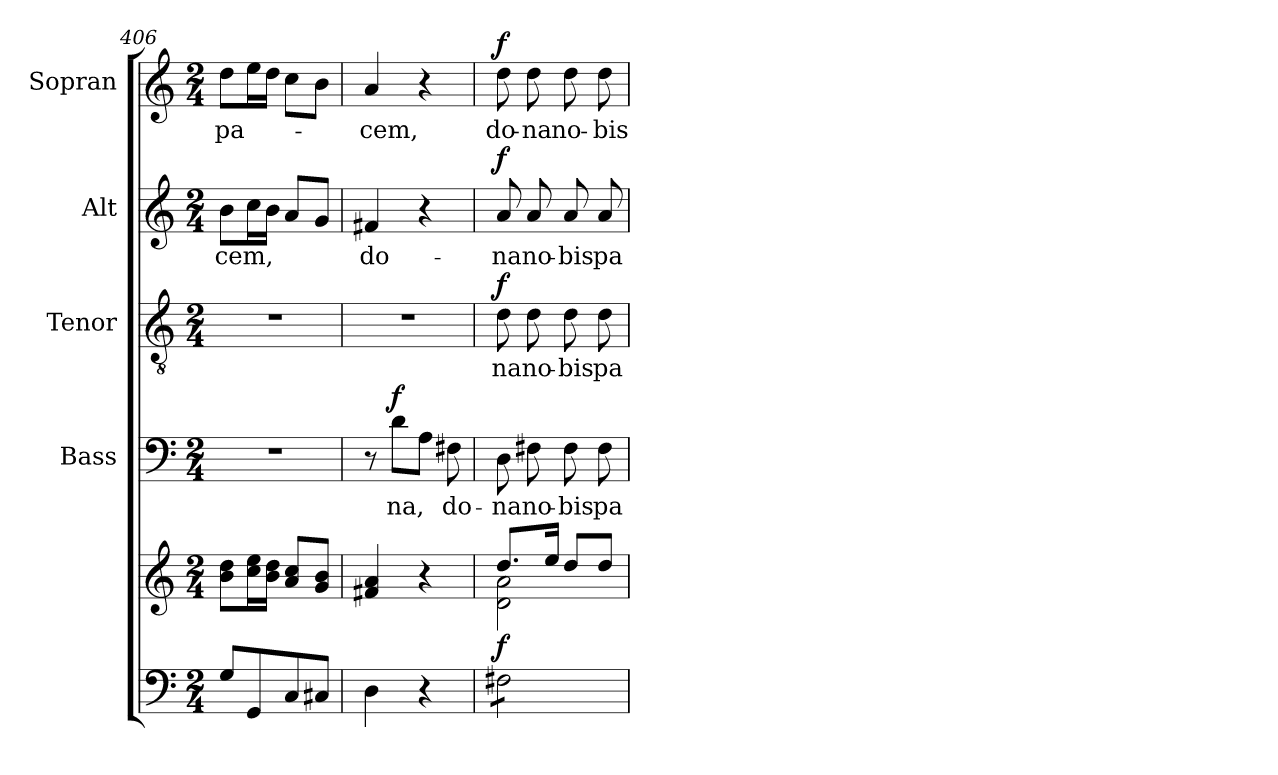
**kern	**kern	**dynam	**kern	**text	**dynam	**kern	**text	**dynam	**kern	**text	**dynam	**kern	**text	**dynam
*part5	*part5	*part5	*part4	*part4	*part4	*part3	*part3	*part3	*part2	*part2	*part2	*part1	*part1	*part1
*staff6	*staff5	*staff5/6	*staff4	*staff4	*staff4	*staff3	*staff3	*staff3	*staff2	*staff2	*staff2	*staff1	*staff1	*staff1
*	*	*	*I"Bass	*	*	*I"Tenor	*	*	*I"Alt	*	*	*I"Sopran	*	*
*	*	*	*I'B.	*	*	*I'T.	*	*	*I'A.	*	*	*I'S.	*	*
*clefF4	*clefG2	*	*clefF4	*	*	*clefGv2	*	*	*clefG2	*	*	*clefG2	*	*
*k[]	*k[]	*	*k[]	*	*	*k[]	*	*	*k[]	*	*	*k[]	*	*
*C:	*C:	*	*C:	*	*	*C:	*	*	*C:	*	*	*C:	*	*
*M2/4	*M2/4	*	*M2/4	*	*	*M2/4	*	*	*M2/4	*	*	*M2/4	*	*
=406	=406	=406	=406	=406	=406	=406	=406	=406	=406	=406	=406	=406	=406	=406
!	!	!	!	!	!	!	!	!	!	!LO:LY:b	!	!	!LO:LY:b	!
8G/L	8b\ 8dd\L	.	2r	.	.	2r	.	.	8b\L	-cem,	.	8dd\L	pa-	.
8GG/	16cc\ 16ee\L	.	.	.	.	.	.	.	16cc\L	.	.	16ee\L	.	.
.	16b\ 16dd\JJ	.	.	.	.	.	.	.	16b\JJ	.	.	16dd\JJ	.	.
8C/	8a/ 8cc/L	.	.	.	.	.	.	.	8a/L	.	.	8cc\L	.	.
8C#X/J	8g/ 8b/J	.	.	.	.	.	.	.	8g/J	.	.	8b\J	.	.
=407	=407	=407	=407	=407	=407	=407	=407	=407	=407	=407	=407	=407	=407	=407
!	!	!	!	!	!	!	!	!	!	!LO:LY:b	!	!	!LO:LY:b	!
4D\	4f#X/ 4a/	.	8r	.	.	2r	.	.	4f#X/	do-	.	4a/	-cem,	.
!	!	!	!	!LO:LY:b	!LO:DY:a	!	!	!	!	!	!	!	!	!
.	.	.	8d\L	-na,	f	.	.	.	.	.	.	.	.	.
4r	4r	.	8A\J	.	.	.	.	.	4r	.	.	4r	.	.
!	!	!	!	!LO:LY:b	!	!	!	!	!	!	!	!	!	!
.	.	.	8F#X\	do-	.	.	.	.	.	.	.	.	.	.
=408	=408	=408	=408	=408	=408	=408	=408	=408	=408	=408	=408	=408	=408	=408
*	*^	*	*	*	*	*	*	*	*	*	*	*	*	*
!	!	!	!LO:DY:a=2	!	!LO:LY:b	!	!	!LO:LY:b	!LO:DY:a	!	!LO:LY:b	!LO:DY:a	!	!LO:LY:b	!LO:DY:a
*tremolo	*	*	*	*	*	*	*	*	*	*	*	*	*	*	*
8F#X\L	8.dd/L	2d\ 2a\	f	8D\	-na	.	8d\	-na	f	8a/	-na	f	8dd\	do-	f
!	!	!	!	!	!LO:LY:b	!	!	!LO:LY:b	!	!	!LO:LY:b	!	!	!LO:LY:b	!
8F#X\	.	.	.	8F#X\	no-	.	8d\	no-	.	8a/	no-	.	8dd\	-na	.
.	16ee/Jk	.	.	.	.	.	.	.	.	.	.	.	.	.	.
!	!	!	!	!	!LO:LY:b	!	!	!LO:LY:b	!	!	!LO:LY:b	!	!	!LO:LY:b	!
8F#X\	8dd/L	.	.	8F#\	-bis	.	8d\	-bis	.	8a/	-bis	.	8dd\	no-	.
!	!	!	!	!	!LO:LY:b	!	!	!LO:LY:b	!	!	!LO:LY:b	!	!	!LO:LY:b	!
8F#X\J	8dd/J	.	.	8F#\	pa-	.	8d\	pa-	.	8a/	pa-	.	8dd\	-bis	.
*Xtremolo	*	*	*	*	*	*	*	*	*	*	*	*	*	*	*
*	*v	*v	*	*	*	*	*	*	*	*	*	*	*	*	*
=	=	=	=	=	=	=	=	=	=	=	=	=	=	=
*-	*-	*-	*-	*-	*-	*-	*-	*-	*-	*-	*-	*-	*-	*-
